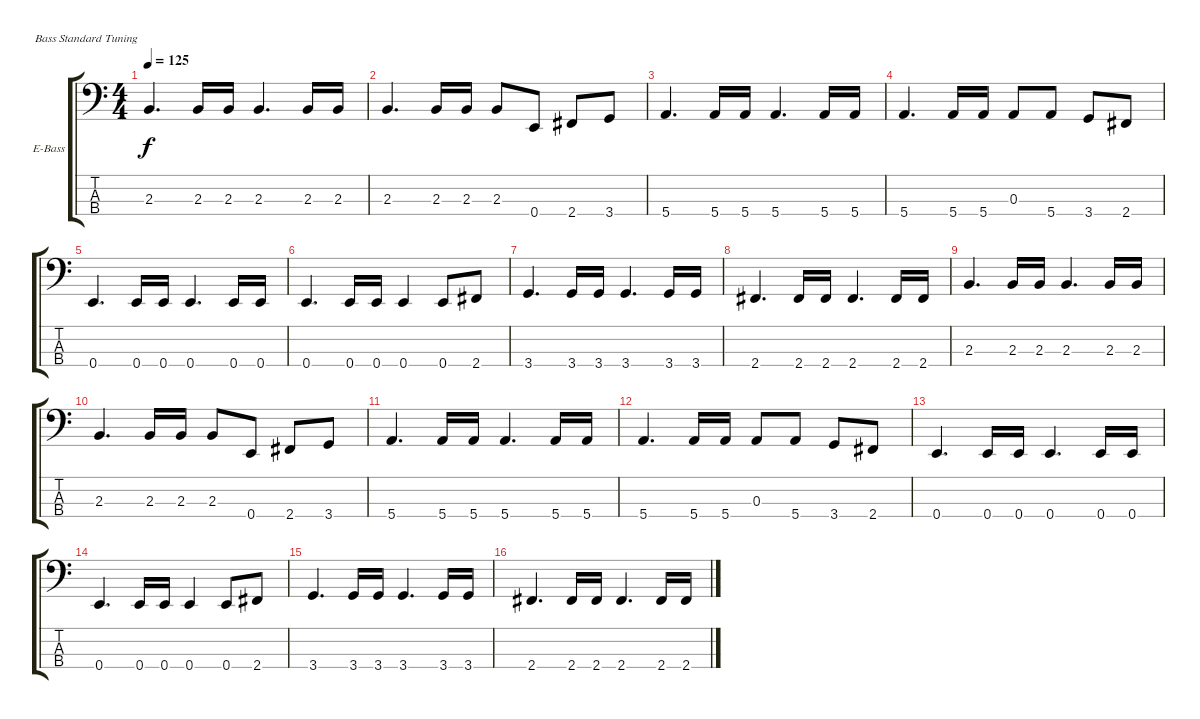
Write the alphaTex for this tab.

\defaultSystemsLayout 4
\bracketExtendMode groupsimilarinstruments
\firstSystemTrackNameOrientation horizontal
\otherSystemsTrackNameOrientation horizontal
\track ("Electric Bass" "E-Bass") {instrument electricbassfinger}
\staff {score tabs}
\tuning (G2 D2 A1 E1)
\ts (4 4)
\tempo 125
\clef f4
\ks c
2.3.4{d dy f instrument electricbassfinger} 2.3.16 2.3.16 2.3.4{d} 2.3.16 2.3.16 |
2.3.4{d} 2.3.16 2.3.16 2.3.8 0.4.8 2.4.8 3.4.8 |
5.4.4{d} 5.4.16 5.4.16 5.4.4{d} 5.4.16 5.4.16 |
5.4.4{d} 5.4.16 5.4.16 0.3.8 5.4.8 3.4.8 2.4.8 |
0.4.4{d} 0.4.16 0.4.16 0.4.4{d} 0.4.16 0.4.16 |
0.4.4{d} 0.4.16 0.4.16 0.4.4 0.4.8 2.4.8 |
3.4.4{d} 3.4.16 3.4.16 3.4.4{d} 3.4.16 3.4.16 |
2.4.4{d} 2.4.16 2.4.16 2.4.4{d} 2.4.16 2.4.16 |
2.3.4{d} 2.3.16 2.3.16 2.3.4{d} 2.3.16 2.3.16 |
2.3.4{d} 2.3.16 2.3.16 2.3.8 0.4.8 2.4.8 3.4.8 |
5.4.4{d} 5.4.16 5.4.16 5.4.4{d} 5.4.16 5.4.16 |
5.4.4{d} 5.4.16 5.4.16 0.3.8 5.4.8 3.4.8 2.4.8 |
0.4.4{d} 0.4.16 0.4.16 0.4.4{d} 0.4.16 0.4.16 |
0.4.4{d} 0.4.16 0.4.16 0.4.4 0.4.8 2.4.8 |
3.4.4{d} 3.4.16 3.4.16 3.4.4{d} 3.4.16 3.4.16 |
2.4.4{d} 2.4.16 2.4.16 2.4.4{d} 2.4.16 2.4.16
